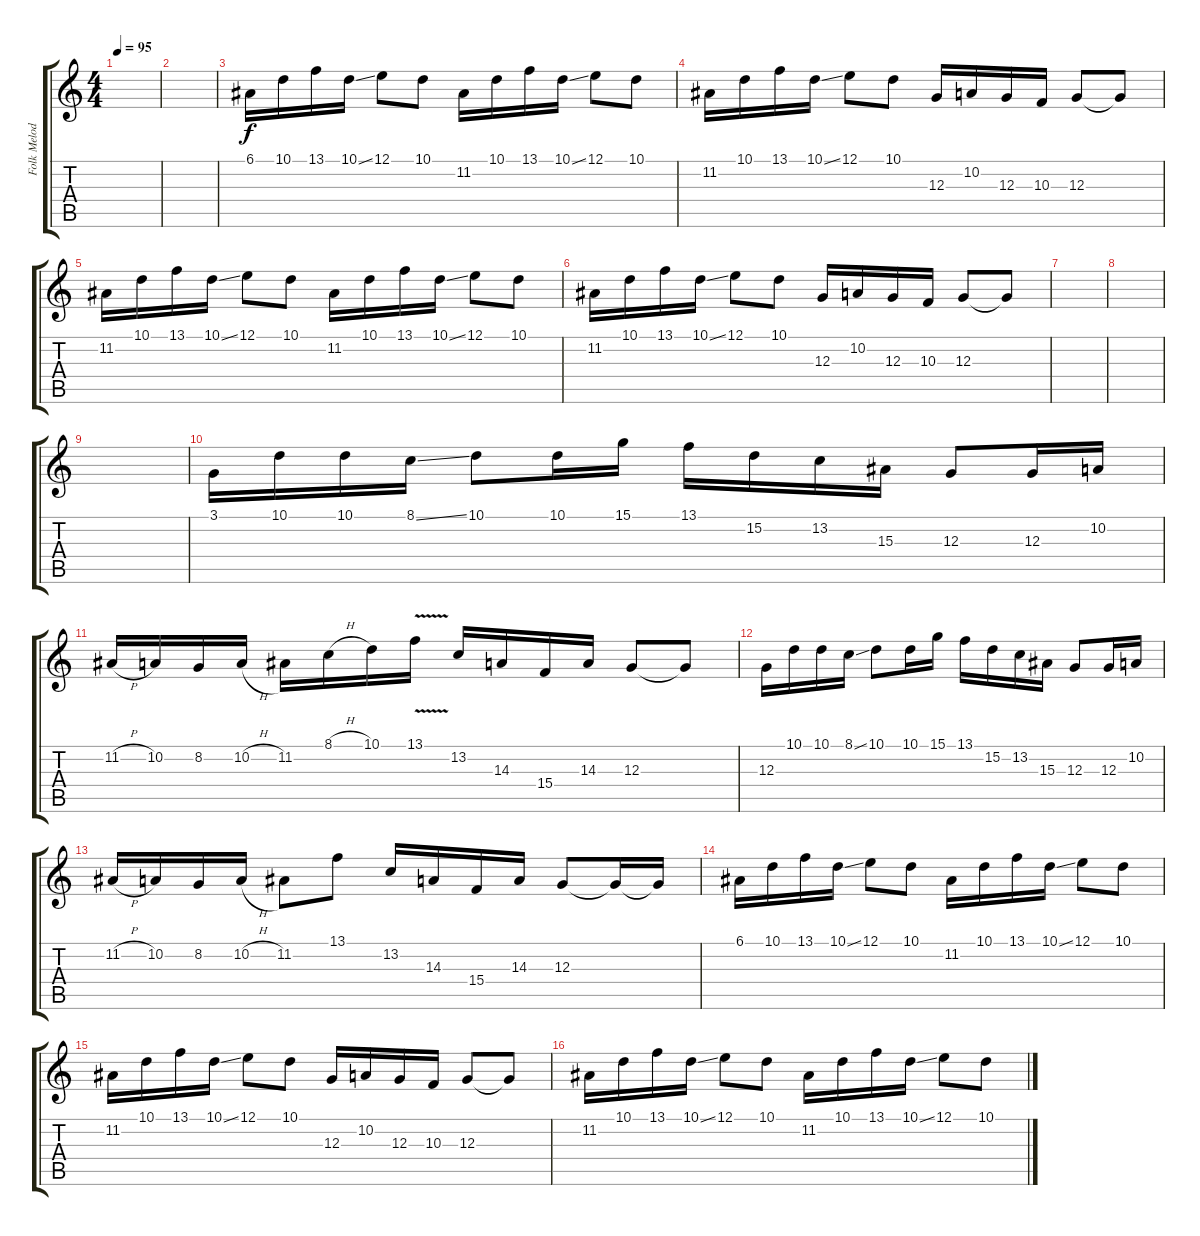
\track ("Folk Melody Track 2" "Folk Melod") {instrument accordion}
\staff {score tabs}
\tuning (E4 B3 G3 D3 A2 E2) {hide}
\ts (4 4)
\tempo 95
\clef g2
\ks c
|
|
6.1.16 10.1.16 13.1.16 10.1{ss}.16 12.1.8 10.1.8 11.2.16 10.1.16 13.1.16 10.1{ss}.16 12.1.8 10.1.8 |
11.2.16 10.1.16 13.1.16 10.1{ss}.16 12.1.8 10.1.8 12.3.16 10.2.16 12.3.16 10.3.16 12.3.8 12.3{t}.8 |
11.2.16 10.1.16 13.1.16 10.1{ss}.16 12.1.8 10.1.8 11.2.16 10.1.16 13.1.16 10.1{ss}.16 12.1.8 10.1.8 |
11.2.16 10.1.16 13.1.16 10.1{ss}.16 12.1.8 10.1.8 12.3.16 10.2.16 12.3.16 10.3.16 12.3.8 12.3{t}.8 |
|
|
|
3.1.16 10.1.16 10.1.16 8.1{ss}.16 10.1.8 10.1.16 15.1.16 13.1.16 15.2.16 13.2.16 15.3.16 12.3.8 12.3.16 10.2.16 |
11.2{h}.16 10.2.16 8.2.16 10.2{h}.16 11.2.16 8.1{h}.16 10.1.16 13.1{v}.16 13.2.16 14.3.16 15.4.16 14.3.16 12.3.8 12.3{t}.8 |
12.3.16 10.1.16 10.1.16 8.1{ss}.16 10.1.8 10.1.16 15.1.16 13.1.16 15.2.16 13.2.16 15.3.16 12.3.8 12.3.16 10.2.16 |
11.2{h}.16 10.2.16 8.2.16 10.2{h}.16 11.2.8 13.1.8 13.2.16 14.3.16 15.4.16 14.3.16 12.3.8 12.3{t}.16 12.3{t}.16 |
6.1.16 10.1.16 13.1.16 10.1{ss}.16 12.1.8 10.1.8 11.2.16 10.1.16 13.1.16 10.1{ss}.16 12.1.8 10.1.8 |
11.2.16 10.1.16 13.1.16 10.1{ss}.16 12.1.8 10.1.8 12.3.16 10.2.16 12.3.16 10.3.16 12.3.8 12.3{t}.8 |
11.2.16 10.1.16 13.1.16 10.1{ss}.16 12.1.8 10.1.8 11.2.16 10.1.16 13.1.16 10.1{ss}.16 12.1.8 10.1.8
